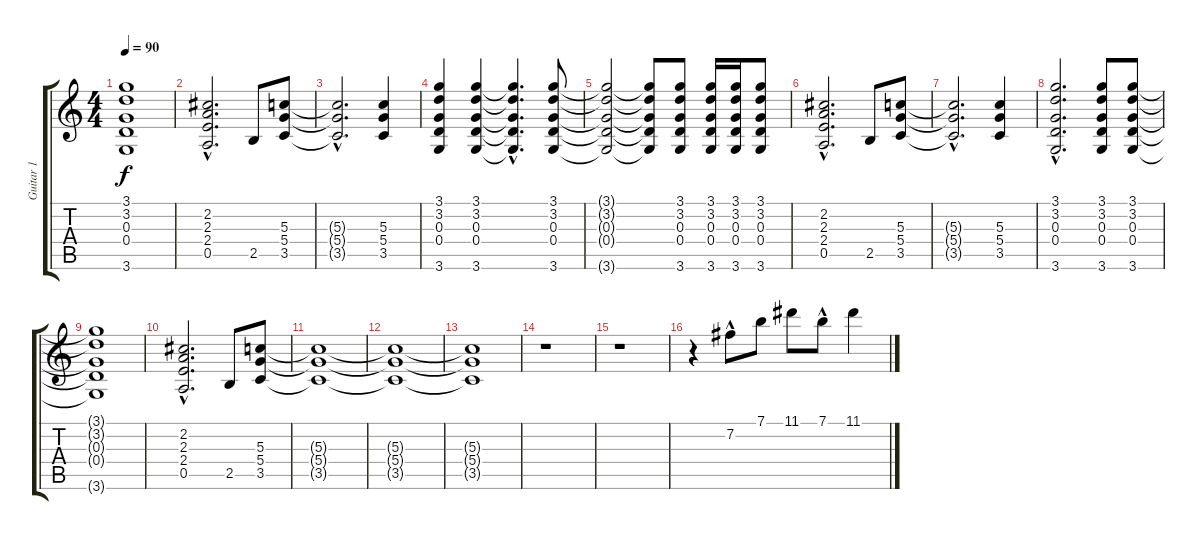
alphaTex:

\track ("Guitar 1" "Guitar 1") {instrument electricguitarclean}
\staff {score tabs}
\tuning (E4 B3 G3 D3 A2 E2) {hide}
\ts (4 4)
\tempo 90
\clef g2
\ks c
(3.1{t} 3.2{t} 0.3{t} 0.4{t} 3.6{t}).1{dy f} |
(2.2{hac} 2.3{hac} 2.4{hac} 0.5{hac}).2{d} 2.5.8 (5.3 5.4 3.5).8 |
(5.3{hac t} 5.4{hac t} 3.5{hac t}).2{d} (5.3 5.4 3.5).4 |
(3.1 3.2 0.3 0.4 3.6).4 (3.1 3.2 0.3 0.4 3.6).4 (3.1{hac t} 3.2{hac t} 0.3{hac t} 0.4{hac t} 3.6{hac t}).4{d} (3.1 3.2 0.3 0.4 3.6).8 |
(3.1{t} 3.2{t} 0.3{t} 0.4{t} 3.6{t}).2 (3.1{t} 3.2{t} 0.3{t} 0.4{t} 3.6{t}).8 (3.1 3.2 0.3 0.4 3.6).8 (3.1 3.2 0.3 0.4 3.6).16 (3.1 3.2 0.3 0.4 3.6).16 (3.1 3.2 0.3 0.4 3.6).8 |
(2.2{hac} 2.3{hac} 2.4{hac} 0.5{hac}).2{d} 2.5.8 (5.3 5.4 3.5).8 |
(5.3{hac t} 5.4{hac t} 3.5{hac t}).2{d} (5.3 5.4 3.5).4 |
(3.1{hac} 3.2{hac} 0.3{hac} 0.4{hac} 3.6{hac}).2{d} (3.1 3.2 0.3 0.4 3.6).8 (3.1 3.2 0.3 0.4 3.6).8 |
(3.1{t} 3.2{t} 0.3{t} 0.4{t} 3.6{t}).1 |
(2.2{hac} 2.3{hac} 2.4{hac} 0.5{hac}).2{d} 2.5.8 (5.3 5.4 3.5).8 |
(5.3{t} 5.4{t} 3.5{t}).1 |
(5.3{t} 5.4{t} 3.5{t}).1 |
(5.3{t} 5.4{t} 3.5{t}).1 |
r.1 |
r.1 |
r.4 7.2{hac}.8{volume 6} 7.1.8{volume 6} 11.1.8{volume 6} 7.1{hac}.8 11.1.4{volume 6}
